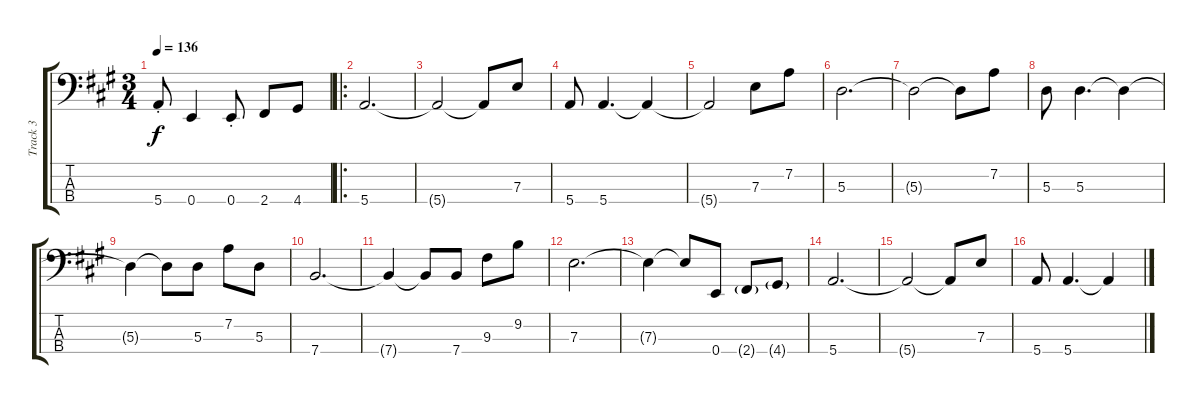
\track ("Track 3" "Track 3") {instrument electricbassfinger}
\staff {score tabs}
\tuning (G2 D2 A1 E1) {hide}
\ts (3 4)
\tempo 136
\clef f4
\ks a
5.4{st}.8{dy f} 0.4.4 0.4{st}.8 2.4.8 4.4.8 |
\ro
5.4.2{d} |
5.4{t}.2 5.4{t}.8 7.3.8 |
5.4.8 5.4.4{d} 5.4{t}.4 |
5.4{t}.2 7.3.8 7.2.8 |
5.3.2{d} |
5.3{t}.2 5.3{t}.8 7.2.8 |
5.3.8 5.3.4{d} 5.3{t}.4 |
5.3{t}.4 5.3{t}.8 5.3.8 7.2.8 5.3.8 |
7.4.2{d} |
7.4{t}.4 7.4{t}.8 7.4.8 9.3.8 9.2.8 |
7.3.2{d} |
7.3{t}.4 7.3{t}.8 0.4.8 2.4{g}.8 4.4{g}.8 |
5.4.2{d} |
5.4{t}.2 5.4{t}.8 7.3.8 |
5.4.8 5.4.4{d} 5.4{t}.4
